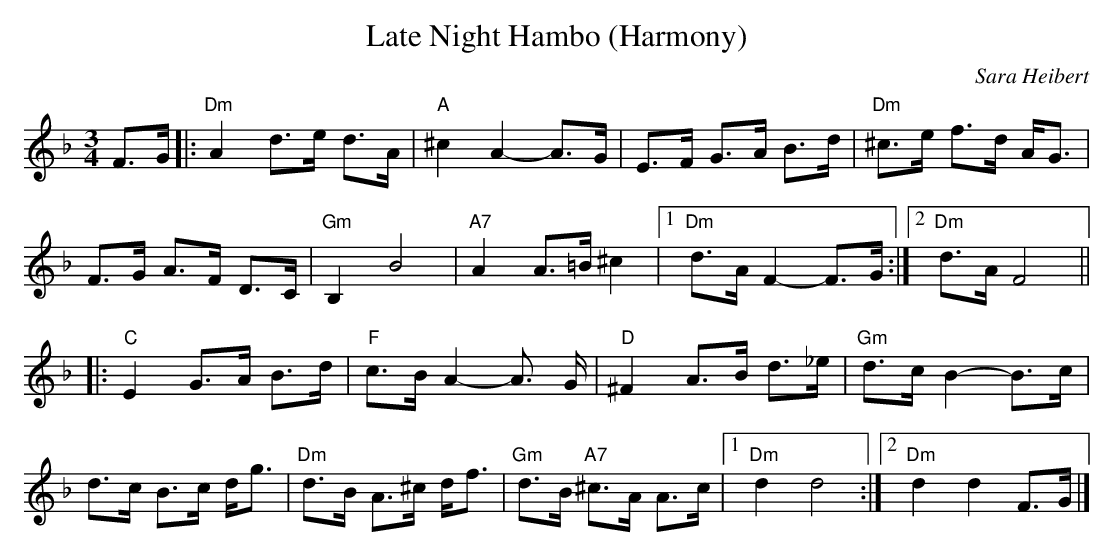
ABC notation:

X:1
T: Late Night Hambo (Harmony)
C: Sara Heibert
M:3/4
L:1/16
K:Dm
F3G |: "Dm"A4 d3e d3A | "A"^c4 A4-A3G | E3F G3A B3d | "Dm"^c3e f3d AG3 |
F3G A3F D3C | "Gm"B,4 B8 | "A7" A4A3=B ^c4 |1 "Dm"d3A F4-F3G :|2 "Dm" d3A F8 ||
|: "C" E4 G3A B3d | "F" c3B A4- A3 G|"D"^F4 A3B d3_e |"Gm" d3c B4-B3c |
d3c B3c dg3 | "Dm" d3B A3^c df3| "Gm" d3B "A7"^c3A A3c |1 "Dm" d4 d8 :|2 "Dm" d4 d4 F3G |]
